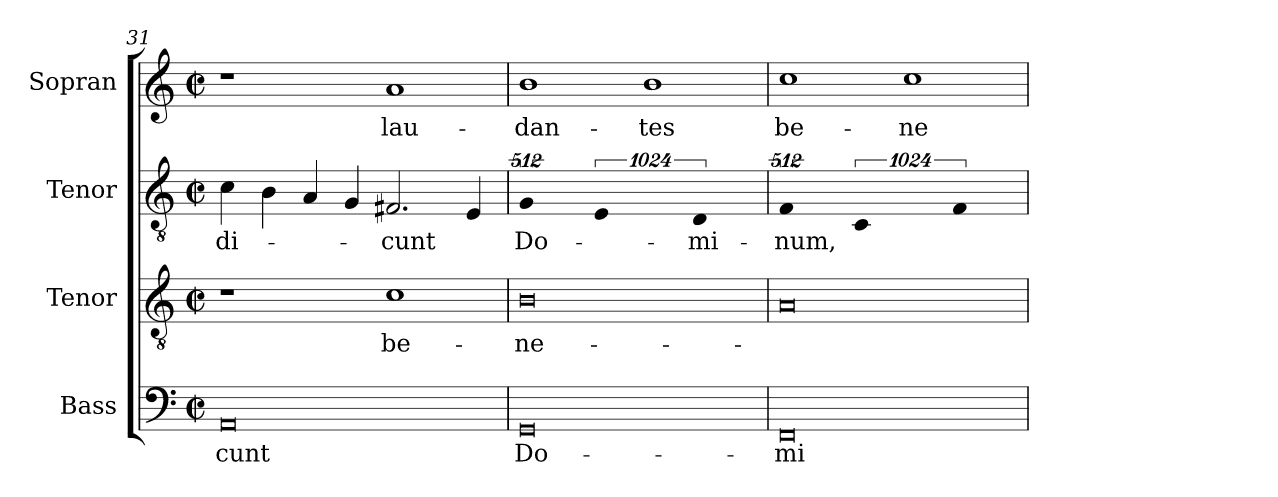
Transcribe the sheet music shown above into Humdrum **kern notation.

**kern	**text	**kern	**text	**kern	**text	**kern	**text
*part4	*part4	*part3	*part3	*part2	*part2	*part1	*part1
*staff4	*staff4	*staff3	*staff3	*staff2	*staff2	*staff1	*staff1
*I"Bass	*	*I"Tenor	*	*I"Tenor	*	*I"Sopran	*
*	*	*I'Tenor	*	*	*	*	*
*clefF4	*	*clefGv2	*	*clefGv2	*	*clefG2	*
*	*	*ITrd7c12	*	*ITrd7c12	*	*	*
*k[]	*	*k[]	*	*k[]	*	*k[]	*
*M2/2	*	*M2/2	*	*M2/2	*	*M2/2	*
*met(c|)	*	*met(c|)	*	*met(c|)	*	*met(c|)	*
=31	=31	=31	=31	=31	=31	=31	=31
!	!LO:LY:b:color=#000000	!	!	!	!	!	!
!	!	!	!	!	!LO:LY:b:color=#000000	!	!
0AAi	-cunt	1r	.	4Ci\	-di-	1r	.
.	.	.	.	4BBi\	.	.	.
.	.	.	.	4AAi/	.	.	.
.	.	.	.	4GGi/	.	.	.
!	!	!	!LO:LY:b:color=#000000	!	!	!	!
!	!	!	!	!	!LO:LY:b:color=#000000	!	!
!	!	!	!	!	!	!	!LO:LY:b:color=#000000
.	.	1Ci	be-	2.FF#Xi/	-cunt	1ai	lau-
.	.	.	.	4EEi/	.	.	.
!!LO:LB:g=z
=32	=32	=32	=32	=32	=32	=32	=32
!	!LO:LY:b:color=#000000	!	!	!	!	!	!
!	!	!	!LO:LY:b:color=#000000	!LO:N:vis=1	!	!	!
!	!	!	!	!	!LO:LY:b:color=#000000	!	!
!	!	!	!	!	!	!	!LO:LY:b:color=#000000
0GGi	Do-	0BBi	-ne-	512%341GGi	Do-	1bi	-dan-
!	!	!	!	!LO:N:vis=1	!	!	!
.	.	.	.	1024%683EEi	.	.	.
!	!	!	!	!	!	!	!LO:LY:b:color=#000000
.	.	.	.	.	.	1bi	-tes
!	!	!	!	!LO:N:vis=1	!	!	!
!	!	!	!	!	!LO:LY:b:color=#000000	!	!
.	.	.	.	1024%683DDi	-mi-	.	.
=33	=33	=33	=33	=33	=33	=33	=33
!	!LO:LY:b:color=#000000	!	!	!LO:N:vis=1	!	!	!
!	!	!	!	!	!LO:LY:b:color=#000000	!	!
!	!	!	!	!	!	!	!LO:LY:b:color=#000000
0FFi	-mi-	0AAi	.	512%341FFi	-num,	1cci	be-
!	!	!	!	!LO:N:vis=1	!	!	!
.	.	.	.	1024%683CCi	.	.	.
!	!	!	!	!	!	!	!LO:LY:b:color=#000000
.	.	.	.	.	.	1cci	-ne-
!	!	!	!	!LO:N:vis=1	!	!	!
.	.	.	.	1024%683FFi	.	.	.
=	=	=	=	=	=	=	=
*-	*-	*-	*-	*-	*-	*-	*-
